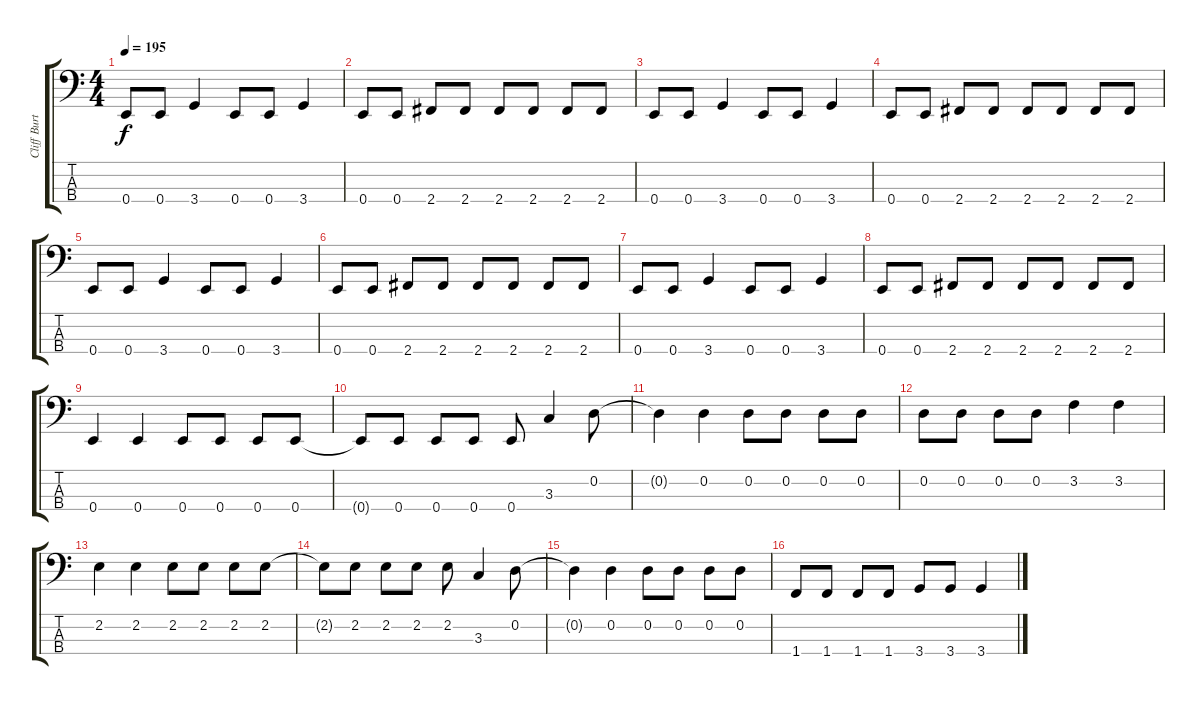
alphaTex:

\track ("Cliff Burton (Bass)" "Cliff Burt") {instrument electricbasspick}
\staff {score tabs}
\tuning (G2 D2 A1 E1) {hide}
\ts (4 4)
\tempo 195
\clef f4
\ks c
0.4.8{dy f} 0.4.8 3.4.4 0.4.8 0.4.8 3.4.4 |
0.4.8 0.4.8 2.4.8 2.4.8 2.4.8 2.4.8 2.4.8 2.4.8 |
0.4.8 0.4.8 3.4.4 0.4.8 0.4.8 3.4.4 |
0.4.8 0.4.8 2.4.8 2.4.8 2.4.8 2.4.8 2.4.8 2.4.8 |
0.4.8 0.4.8 3.4.4 0.4.8 0.4.8 3.4.4 |
0.4.8 0.4.8 2.4.8 2.4.8 2.4.8 2.4.8 2.4.8 2.4.8 |
0.4.8 0.4.8 3.4.4 0.4.8 0.4.8 3.4.4 |
0.4.8 0.4.8 2.4.8 2.4.8 2.4.8 2.4.8 2.4.8 2.4.8 |
0.4.4 0.4.4 0.4.8 0.4.8 0.4.8 0.4.8 |
0.4{t}.8 0.4.8 0.4.8 0.4.8 0.4.8 3.3.4 0.2.8 |
0.2{t}.4 0.2.4 0.2.8 0.2.8 0.2.8 0.2.8 |
0.2.8 0.2.8 0.2.8 0.2.8 3.2.4 3.2.4 |
2.2.4 2.2.4 2.2.8 2.2.8 2.2.8 2.2.8 |
2.2{t}.8 2.2.8 2.2.8 2.2.8 2.2.8 3.3.4 0.2.8 |
0.2{t}.4 0.2.4 0.2.8 0.2.8 0.2.8 0.2.8 |
1.4.8 1.4.8 1.4.8 1.4.8 3.4.8 3.4.8 3.4.4
